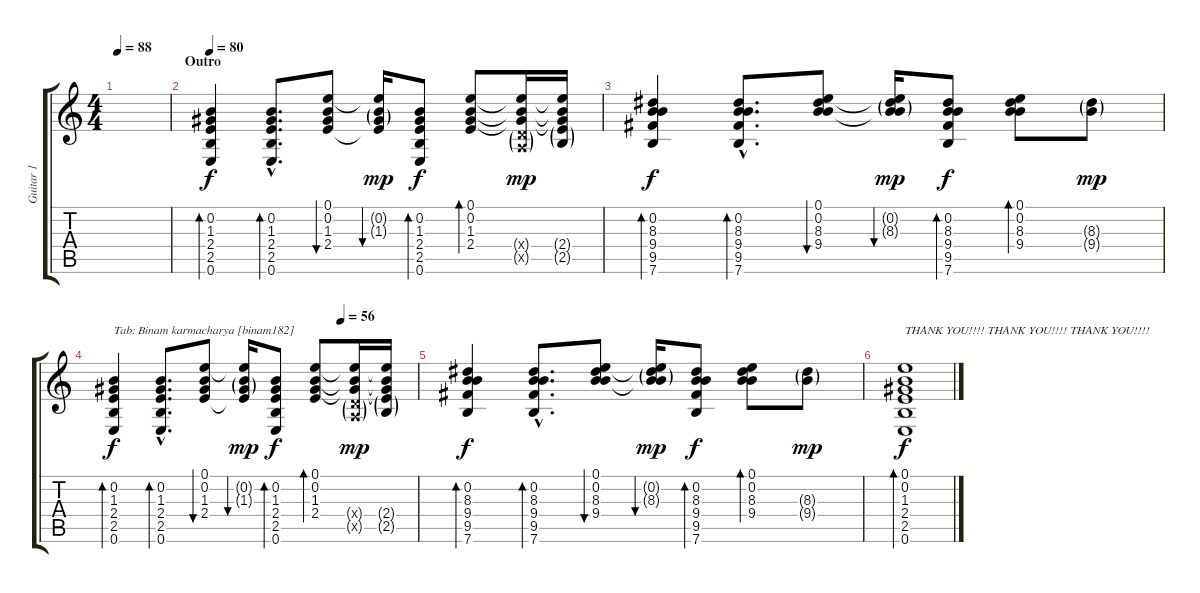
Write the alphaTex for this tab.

\track ("Guitar 1" "Guitar 1") {instrument electricguitarjazz}
\staff {score tabs}
\tuning (E4 B3 G3 D3 A2 E2) {hide}
\ts (4 4)
\tempo 88
\clef g2
\ks c
|
\section ("" "Outro")
\tempo 80
(0.2 1.3 2.4 2.5 0.6).4{bd 60 instrument acousticguitarnylon} (0.2{hac} 1.3{hac} 2.4{hac} 2.5{hac} 0.6{hac}).8{d bd 30} (0.1 0.2 1.3 2.4).8{bu 30} (0.1{t} 0.2{g} 1.3{g} 2.4{t}).16{bu 30 dy mp} (0.2 1.3 2.4 2.5 0.6).8{bd 30 dy f} (0.1 0.2 1.3 2.4).8{bd 30} (0.1{t} 0.2{t} 1.3{t} 0.4{g x} 0.5{g x}).16{dy mp} (0.1{t} 0.2{t} 1.3{t} 2.4{g} 2.5{g}).16{instrument guitarfretnoise} |
(0.2 8.3 9.4 9.5 7.6).4{bd 60 dy f instrument acousticguitarnylon} (0.2{hac} 8.3{hac} 9.4{hac} 9.5{hac} 7.6{hac}).8{d bd 30} (0.1 0.2 8.3 9.4).8{bu 30} (0.1{t} 0.2{g} 8.3{g} 9.4{t}).16{bu 30 dy mp} (0.2 8.3 9.4 9.5 7.6).8{bd 30 dy f} (0.1 0.2 8.3 9.4).8{bd 30} (8.3{g} 9.4{g}).8{dy mp instrument guitarfretnoise} |
\tempo (56 0.75)
(0.2 1.3 2.4 2.5 0.6).4{bd 60 txt "Tab: Binam karmacharya [binam182]" dy f instrument acousticguitarnylon} (0.2{hac} 1.3{hac} 2.4{hac} 2.5{hac} 0.6{hac}).8{d bd 30} (0.1 0.2 1.3 2.4).8{bu 30} (0.1{t} 0.2{g} 1.3{g} 2.4{t}).16{bu 30 dy mp} (0.2 1.3 2.4 2.5 0.6).8{bd 30 dy f} (0.1 0.2 1.3 2.4).8{bd 30} (0.1{t} 0.2{t} 1.3{t} 0.4{g x} 0.5{g x}).16{dy mp} (0.1{t} 0.2{t} 1.3{t} 2.4{g} 2.5{g}).16{instrument guitarfretnoise} |
(0.2 8.3 9.4 9.5 7.6).4{bd 60 dy f instrument acousticguitarnylon} (0.2{hac} 8.3{hac} 9.4{hac} 9.5{hac} 7.6{hac}).8{d bd 30} (0.1 0.2 8.3 9.4).8{bu 30} (0.1{t} 0.2{g} 8.3{g} 9.4{t}).16{bu 30 dy mp} (0.2 8.3 9.4 9.5 7.6).8{bd 30 dy f} (0.1 0.2 8.3 9.4).8{bd 30} (8.3{g} 9.4{g}).8{dy mp instrument guitarfretnoise} |
(0.1 0.2 1.3 2.4 2.5 0.6).1{bd 60 txt "THANK YOU!!!! THANK YOU!!!! THANK YOU!!!!" dy f instrument acousticguitarnylon}
